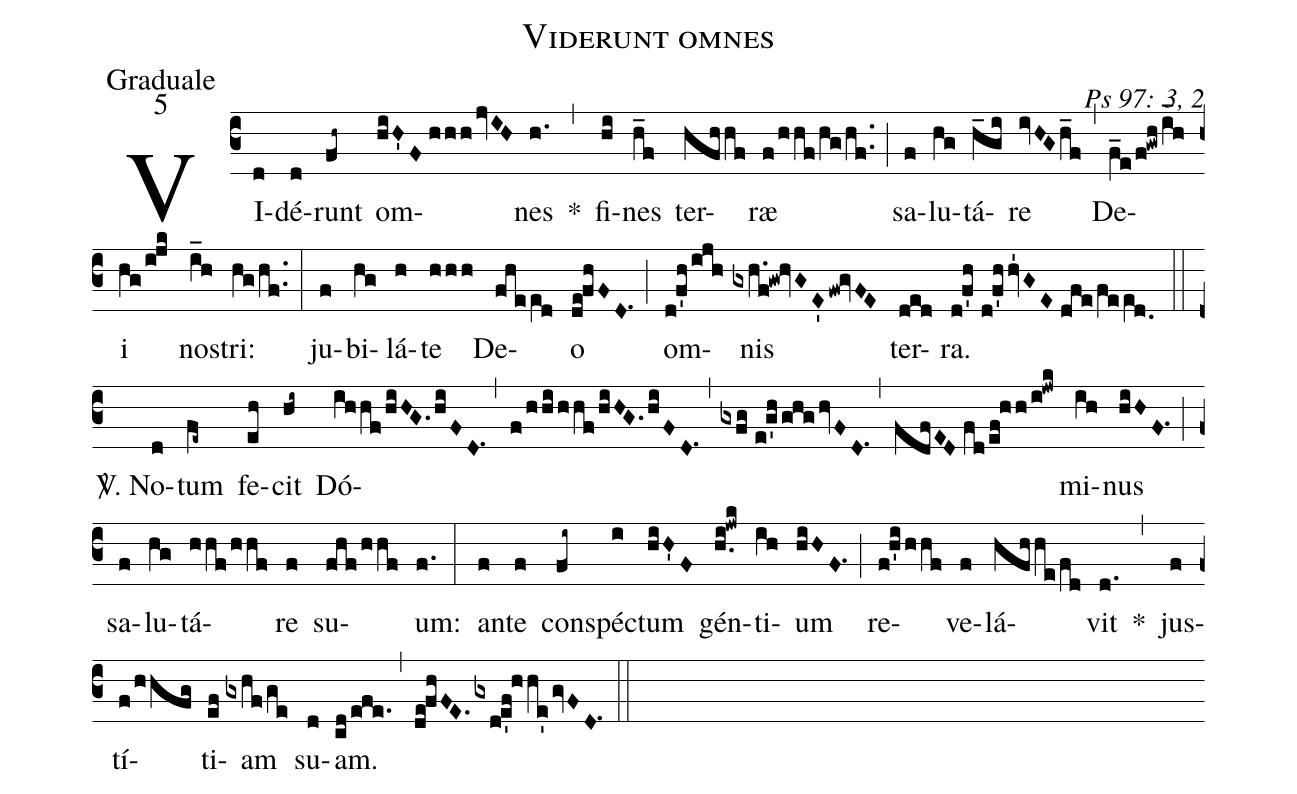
name: Viderunt omnes;
office-part: Graduale;
mode: 5;
commentary: Ps 97: 3, 2;
%%
(c3) VI(d)dé(d)runt(fh~) om(hiH'F//hhhjvIH)nes(h.) *(,) fi(hi)nes(h_f) ter(hfhhf)ræ(f/hhf/hg/hf..) (;) sa(f)lu(hg)tá(h_gi)re(ivHGh_f) (,) De(f_e/f!gwh/i_h)i(hg/ijk) nos(i_h)tri:(hg/hf..) (:)
ju(f)bi(hg)lá(h)te(hhh) De(fhee[ll:1]d)o(de!fhFD.1) (;) om(d!f'h/ijh)nis(gxh.f!gw!hvGE'fw!gvFE) ter(ded)ra.(d!f'h//d!f'hhv'1GE//dfe/fee[ll:1]d.0) (::)
<sp>V/</sp>. No(d)tum(fe~) fe(eh)cit(hi~) Dó(ihhf/hiHG.hiFD.1)(,)(f/hhi/hhf/hiHG.hiFD.1)(,)(gxfg//e!g'h/ghghvFD.1)(,)(fdfED//fd/ef!hh/i!jwk)mi(ih)nus(hiHF.1) (;) sa(f)lu(hg)tá(hhf/hhf)re(f) su(fhf/hhf)um:(f.) (:)
an(f)te(f) con(fi~)spéc(i)tum(hiH'F) gén(h.i!jwk)ti(ih)um(hiHF.1) (;) re(f!h'i/hhf)ve(f)lá(hfhhe/fd)vit(d.) *(,) jus(f)tí(f/hhfg)ti(ef)am(gxhf/ge) su(d)am.(cd/efe.) (,) (de!fhFE.gxde'f!hhe'gvFD.1) (::)
